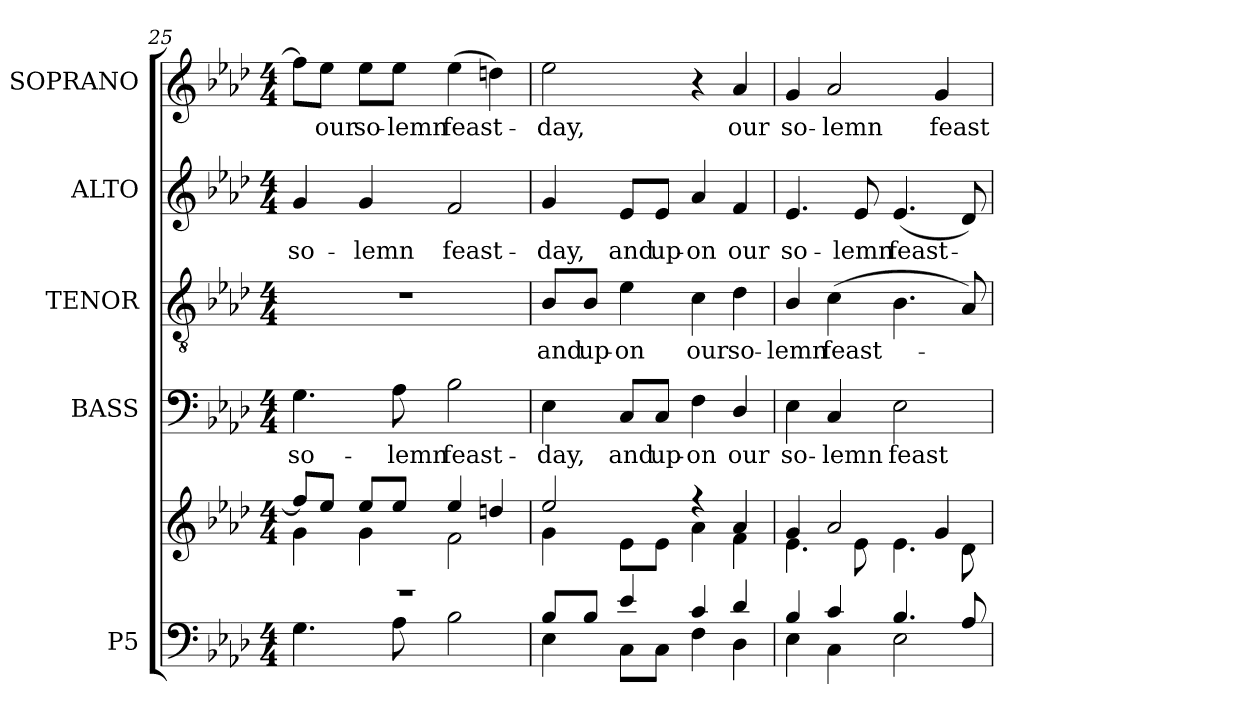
**kern	**kern	**kern	**text	**kern	**text	**kern	**text	**kern	**text
*part5	*part5	*part4	*part4	*part3	*part3	*part2	*part2	*part1	*part1
*staff6	*staff5	*staff4	*staff4	*staff3	*staff3	*staff2	*staff2	*staff1	*staff1
*I"P5	*	*I"BASS	*	*I"TENOR	*	*I"ALTO	*	*I"SOPRANO	*
*clefF4	*clefG2	*clefF4	*	*clefGv2	*	*clefG2	*	*clefG2	*
*	*	*	*	*ITrd7c12	*	*	*	*	*
*k[b-e-a-d-]	*k[b-e-a-d-]	*k[b-e-a-d-]	*	*k[b-e-a-d-]	*	*k[b-e-a-d-]	*	*k[b-e-a-d-]	*
*A-:	*A-:	*A-:	*	*A-:	*	*A-:	*	*A-:	*
*M4/4	*M4/4	*M4/4	*	*M4/4	*	*M4/4	*	*M4/4	*
=25	=25	=25	=25	=25	=25	=25	=25	=25	=25
*^	*^	*	*	*	*	*	*	*	*
!	!	!	!	!	!LO:LY:b:color=#000000	!	!	!	!	!	!
!	!	!	!	!	!	!	!	!	!LO:LY:b:color=#000000	!	!
1r	4.Gi\	8ffi/L]	4gi\	4.Gi\	so-	1r	.	4gi/	so-	8ffi\L]	.
!	!	!	!	!	!	!	!	!	!	!	!LO:LY:b:color=#000000
.	.	8ee-i/J	.	.	.	.	.	.	.	8ee-i\J	our
!	!	!	!	!	!	!	!	!	!LO:LY:b:color=#000000	!	!
!	!	!	!	!	!	!	!	!	!	!	!LO:LY:b:color=#000000
.	.	8ee-i/L	4gi\	.	.	.	.	4gi/	-lemn	8ee-i\L	so-
!	!	!	!	!	!LO:LY:b:color=#000000	!	!	!	!	!	!
!	!	!	!	!	!	!	!	!	!	!	!LO:LY:b:color=#000000
.	8A-i\	8ee-i/J	.	8A-i\	-lemn	.	.	.	.	8ee-i\J	-lemn
!	!	!	!	!	!LO:LY:b:color=#000000	!	!	!	!	!	!
!	!	!	!	!	!	!	!	!	!LO:LY:b:color=#000000	!	!
!	!	!	!	!	!	!	!	!	!	!	!LO:LY:b:color=#000000
.	2B-i\	4ee-i/	2fi\	2B-i\	feast-	.	.	2fi/	feast-	(4ee-i\	feast-
.	.	4ddni/	.	.	.	.	.	.	.	4ddni\)	.
=26	=26	=26	=26	=26	=26	=26	=26	=26	=26	=26	=26
!	!	!	!	!	!LO:LY:b:color=#000000	!	!	!	!	!	!
!	!	!	!	!	!	!	!LO:LY:b:color=#000000	!	!	!	!
!	!	!	!	!	!	!	!	!	!LO:LY:b:color=#000000	!	!
!	!	!	!	!	!	!	!	!	!	!	!LO:LY:b:color=#000000
8B-i/L	4E-i\	2ee-i/	4gi\	4E-i\	-day,	8BB-i/L	and	4gi/	-day,	2ee-i\	-day,
!	!	!	!	!	!	!	!LO:LY:b:color=#000000	!	!	!	!
8B-i/J	.	.	.	.	.	8BB-i/J	up-	.	.	.	.
!	!	!	!	!	!LO:LY:b:color=#000000	!	!	!	!	!	!
!	!	!	!	!	!	!	!LO:LY:b:color=#000000	!	!	!	!
!	!	!	!	!	!	!	!	!	!LO:LY:b:color=#000000	!	!
4e-i/	8Ci\L	.	8e-i\L	8Ci/L	and	4E-i\	-on	8e-i/L	and	.	.
!	!	!	!	!	!LO:LY:b:color=#000000	!	!	!	!	!	!
!	!	!	!	!	!	!	!	!	!LO:LY:b:color=#000000	!	!
.	8Ci\J	.	8e-i\J	8Ci/J	up-	.	.	8e-i/J	up-	.	.
!	!	!	!	!	!LO:LY:b:color=#000000	!	!	!	!	!	!
!	!	!	!	!	!	!	!LO:LY:b:color=#000000	!	!	!	!
!	!	!	!	!	!	!	!	!	!LO:LY:b:color=#000000	!	!
4ci/	4Fi\	4r	4a-i\	4Fi\	-on	4Ci\	our	4a-i/	-on	4r	.
!	!	!	!	!	!LO:LY:b:color=#000000	!	!	!	!	!	!
!	!	!	!	!	!	!	!LO:LY:b:color=#000000	!	!	!	!
!	!	!	!	!	!	!	!	!	!LO:LY:b:color=#000000	!	!
!	!	!	!	!	!	!	!	!	!	!	!LO:LY:b:color=#000000
4d-i/	4D-i\	4a-i/	4fi\	4D-i/	our	4D-i\	so-	4fi/	our	4a-i/	our
!!LO:LB:g=z
=27	=27	=27	=27	=27	=27	=27	=27	=27	=27	=27	=27
!	!	!	!	!	!LO:LY:b:color=#000000	!	!	!	!	!	!
!	!	!	!	!	!	!	!LO:LY:b:color=#000000	!	!	!	!
!	!	!	!	!	!	!	!	!	!LO:LY:b:color=#000000	!	!
!	!	!	!	!	!	!	!	!	!	!	!LO:LY:b:color=#000000
4B-i/	4E-i\	4gi/	4.e-i\	4E-i\	so-	4BB-i/	-lemn	4.e-i/	so-	4gi/	so-
!	!	!	!	!	!LO:LY:b:color=#000000	!	!	!	!	!	!
!	!	!	!	!	!	!	!LO:LY:b:color=#000000	!	!	!	!
!	!	!	!	!	!	!	!	!	!	!	!LO:LY:b:color=#000000
4ci/	4Ci\	2a-i/	.	4Ci/	-lemn	(4Ci\	feast-	.	.	2a-i/	-lemn
!	!	!	!	!	!	!	!	!	!LO:LY:b:color=#000000	!	!
.	.	.	8e-i\	.	.	.	.	8e-i/	-lemn	.	.
!	!	!	!	!	!LO:LY:b:color=#000000	!	!	!	!	!	!
!	!	!	!	!	!	!	!	!	!LO:LY:b:color=#000000	!	!
4.B-i/	2E-i\	.	4.e-i\	2E-i\	feast-	4.BB-i\	.	(4.e-i/	feast-	.	.
!	!	!	!	!	!	!	!	!	!	!	!LO:LY:b:color=#000000
.	.	4gi/	.	.	.	.	.	.	.	4gi/	feast-
8A-i/	.	.	8d-i\	.	.	8AA-i/)	.	8d-i/)	.	.	.
*v	*v	*	*	*	*	*	*	*	*	*	*
*	*v	*v	*	*	*	*	*	*	*	*
=	=	=	=	=	=	=	=	=	=
*-	*-	*-	*-	*-	*-	*-	*-	*-	*-
